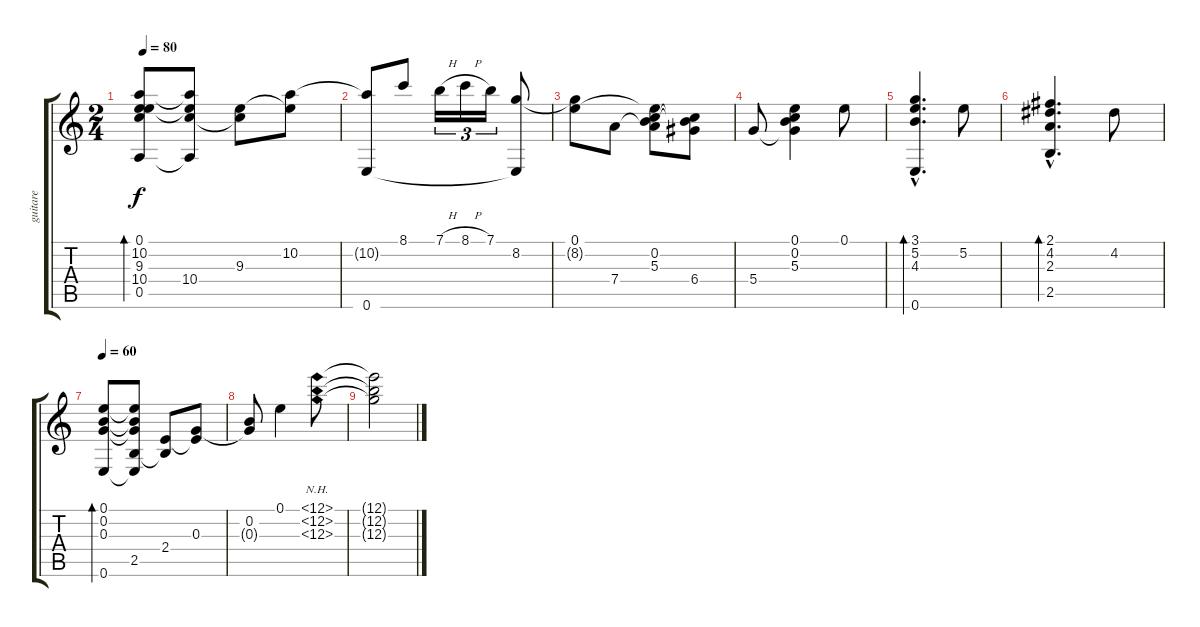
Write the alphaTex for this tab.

\track ("guitare" "guitare") {instrument acousticguitarnylon}
\staff {score tabs}
\tuning (E4 B3 G3 D3 A2 E2) {hide}
\ts (2 4)
\tempo 80
\clef g2
\ks c
(0.1{t} 10.2 9.3 10.4 0.5).8{bd 240 dy f} (10.2{t} 9.3{t} 10.4 0.5{t}).8 (9.3 10.4{t}).8 (10.2 9.3{t}).8 |
(10.2{t} 0.6).8 8.1.8 7.1{h}.16{tu (3 2)} 8.1{h}.16{tu (3 2)} 7.1.16{tu (3 2)} (8.2 0.6{t}).8 |
(0.1 8.2{t}).8 7.4.8 (0.1{t} 0.2 5.3 7.4{t}).8 (0.2{t} 5.3{t} 6.4).8 |
5.4.8 (0.1 0.2 5.3 5.4{t}).4 0.1.8 |
(3.1{hac} 5.2{hac} 4.3{hac} 0.6{hac}).4{d bd 240} 5.2.8 |
(2.1{hac} 4.2{hac} 2.3{hac} 2.5{hac}).4{d bd 240} 4.2.8 |
\tempo 60
(0.1 0.2 0.3 0.6).8{bd 240} (0.1{t} 0.2{t} 0.3{t} 2.5 0.6{t}).8 (2.4 2.5{t}).8 (0.3 2.4{t}).8 |
(0.2 0.3{t}).8 0.1.4 (12.1{nh} 12.2{nh} 12.3{nh}).8 |
(12.1{t} 12.2{t} 12.3{t}).2
